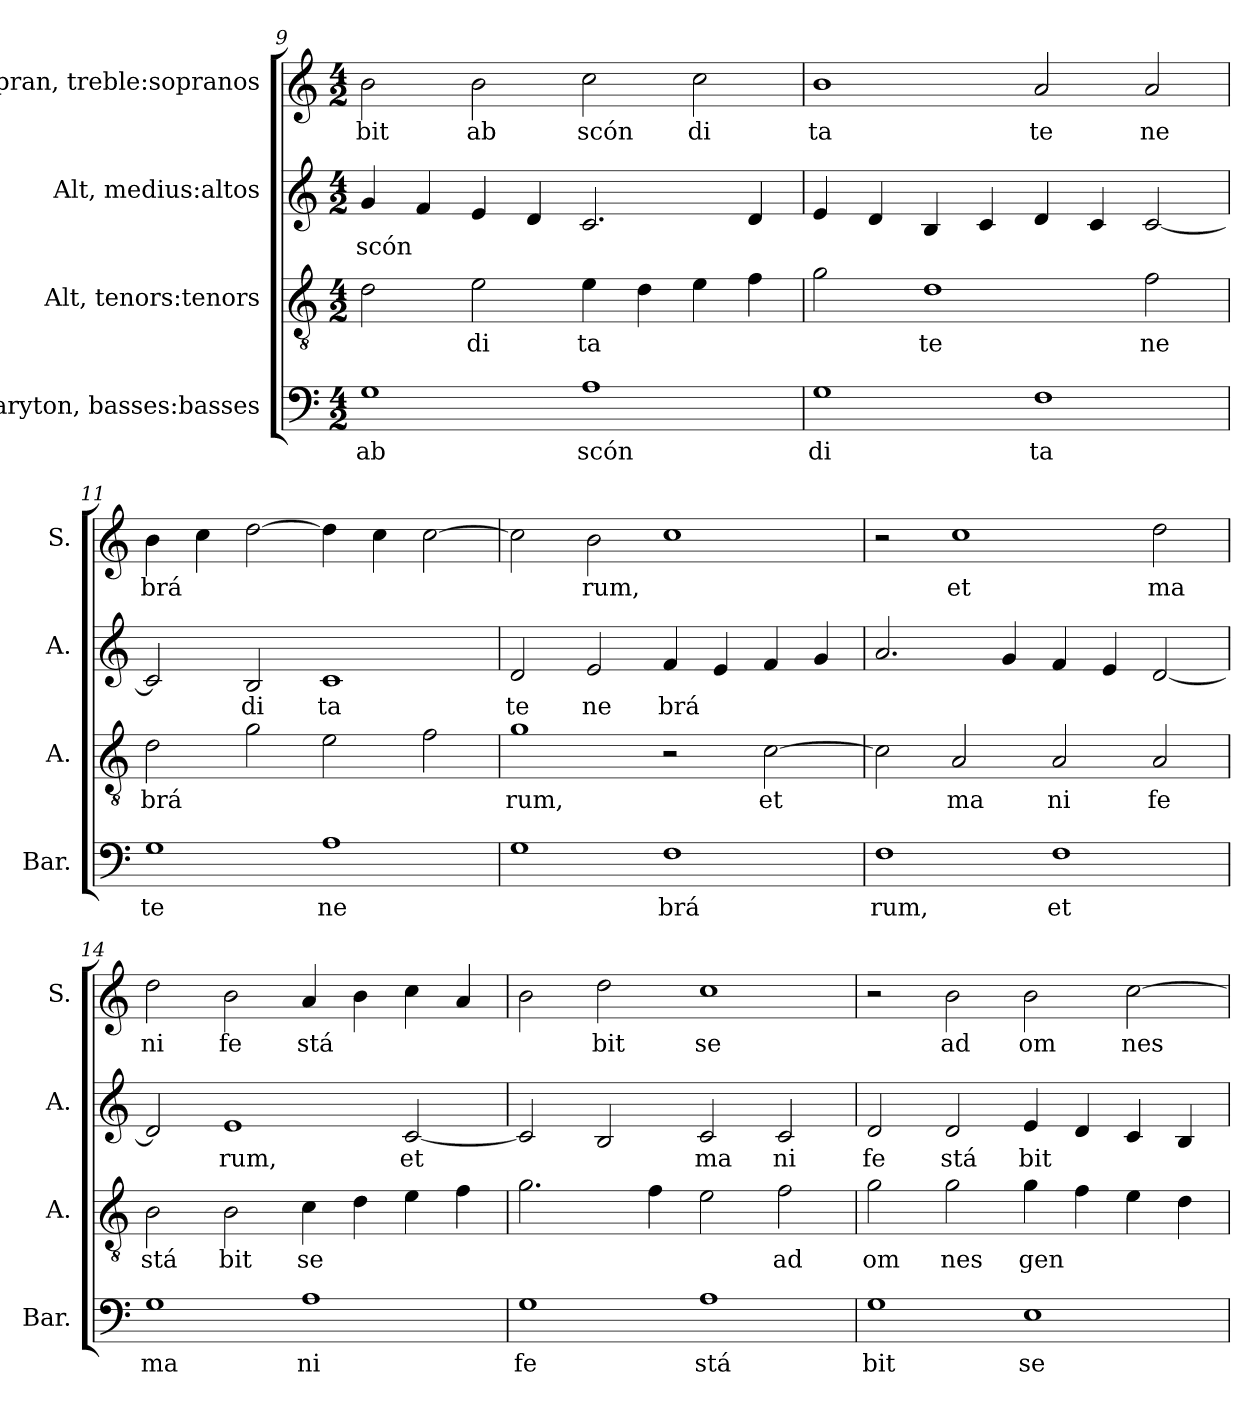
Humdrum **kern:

**kern	**text	**kern	**text	**kern	**text	**kern	**text
*part4	*part4	*part3	*part3	*part2	*part2	*part1	*part1
*staff4	*staff4	*staff3	*staff3	*staff2	*staff2	*staff1	*staff1
*I"Baryton, basses:basses	*	*I"Alt, tenors:tenors	*	*I"Alt, medius:altos	*	*I"Sopran, treble:sopranos	*
*I'Bar.	*	*I'A.	*	*I'A.	*	*I'S.	*
*clefF4	*	*clefGv2	*	*clefG2	*	*clefG2	*
*k[]	*	*k[]	*	*k[]	*	*k[]	*
*M4/2	*	*M4/2	*	*M4/2	*	*M4/2	*
=9	=9	=9	=9	=9	=9	=9	=9
!	!LO:LY:b	!	!	!	!LO:LY:b	!	!LO:LY:b
1G	ab	2d\	.	4g/	scón	2b\	bit
.	.	.	.	4f/	.	.	.
!	!	!	!LO:LY:b	!	!	!	!LO:LY:b
.	.	2e\	di	4e/	.	2b\	ab
.	.	.	.	4d/	.	.	.
!	!LO:LY:b	!	!LO:LY:b	!	!	!	!LO:LY:b
1A	scón	4e\	ta	2.c/	.	2cc\	scón
.	.	4d\	.	.	.	.	.
!	!	!	!	!	!	!	!LO:LY:b
.	.	4e\	.	.	.	2cc\	di
.	.	4f\	.	4d/	.	.	.
=10	=10	=10	=10	=10	=10	=10	=10
!	!LO:LY:b	!	!	!	!	!	!LO:LY:b
1G	di	2g\	.	4e/	.	1b	ta
.	.	.	.	4d/	.	.	.
!	!	!	!LO:LY:b	!	!	!	!
.	.	1d	te	4B/	.	.	.
.	.	.	.	4c/	.	.	.
!	!LO:LY:b	!	!	!	!	!	!LO:LY:b
1F	ta	.	.	4d/	.	2a/	te
.	.	.	.	4c/	.	.	.
!	!	!	!LO:LY:b	!	!	!	!LO:LY:b
.	.	2f\	ne	[2c/	.	2a/	ne
=11	=11	=11	=11	=11	=11	=11	=11
!	!LO:LY:b	!	!LO:LY:b	!	!	!	!LO:LY:b
1G	te	2d\	brá	2c/]	.	4b\	brá
.	.	.	.	.	.	4cc\	.
!	!	!	!	!	!LO:LY:b	!	!
.	.	2g\	.	2B/	di	[2dd\	.
!	!LO:LY:b	!	!	!	!LO:LY:b	!	!
1A	ne	2e\	.	1c	ta	4dd\]	.
.	.	.	.	.	.	4cc\	.
.	.	2f\	.	.	.	[2cc\	.
!!LO:PB:g=z
=12	=12	=12	=12	=12	=12	=12	=12
!	!	!	!LO:LY:b	!	!LO:LY:b	!	!
1G	.	1g	rum,	2d/	te	2cc\]	.
!	!	!	!	!	!LO:LY:b	!	!LO:LY:b
.	.	.	.	2e/	ne	2b\	rum,
!	!LO:LY:b	!	!	!	!LO:LY:b	!	!
1F	brá	2r	.	4f/	brá	1cc	.
.	.	.	.	4e/	.	.	.
!	!	!	!LO:LY:b	!	!	!	!
.	.	[2c\	et	4f/	.	.	.
.	.	.	.	4g/	.	.	.
=13	=13	=13	=13	=13	=13	=13	=13
!	!LO:LY:b	!	!	!	!	!	!
1F	rum,	2c\]	.	2.a/	.	2r	.
!	!	!	!LO:LY:b	!	!	!	!LO:LY:b
.	.	2A/	ma	.	.	1cc	et
.	.	.	.	4g/	.	.	.
!	!LO:LY:b	!	!LO:LY:b	!	!	!	!
1F	et	2A/	ni	4f/	.	.	.
.	.	.	.	4e/	.	.	.
!	!	!	!LO:LY:b	!	!	!	!LO:LY:b
.	.	2A/	fe	[2d/	.	2dd\	ma
=14	=14	=14	=14	=14	=14	=14	=14
!	!LO:LY:b	!	!LO:LY:b	!	!	!	!LO:LY:b
1G	ma	2B\	stá	2d/]	.	2dd\	ni
!	!	!	!LO:LY:b	!	!LO:LY:b	!	!LO:LY:b
.	.	2B\	bit	1e	rum,	2b\	fe
!	!LO:LY:b	!	!LO:LY:b	!	!	!	!LO:LY:b
1A	ni	4c\	se	.	.	4a/	stá
.	.	4d\	.	.	.	4b\	.
!	!	!	!	!	!LO:LY:b	!	!
.	.	4e\	.	[2c/	et	4cc\	.
.	.	4f\	.	.	.	4a/	.
=15	=15	=15	=15	=15	=15	=15	=15
!	!LO:LY:b	!	!	!	!	!	!
1G	fe	2.g\	.	2c/]	.	2b\	.
!	!	!	!	!	!	!	!LO:LY:b
.	.	.	.	2B/	.	2dd\	bit
.	.	4f\	.	.	.	.	.
!	!LO:LY:b	!	!	!	!LO:LY:b	!	!LO:LY:b
1A	stá	2e\	.	2c/	ma	1cc	se
!	!	!	!LO:LY:b	!	!LO:LY:b	!	!
.	.	2f\	ad	2c/	ni	.	.
=16	=16	=16	=16	=16	=16	=16	=16
!	!LO:LY:b	!	!LO:LY:b	!	!LO:LY:b	!	!
1G	bit	2g\	om	2d/	fe	2r	.
!	!	!	!LO:LY:b	!	!LO:LY:b	!	!LO:LY:b
.	.	2g\	nes	2d/	stá	2b\	ad
!	!LO:LY:b	!	!LO:LY:b	!	!LO:LY:b	!	!LO:LY:b
1E	se	4g\	gen	4e/	bit	2b\	om
.	.	4f\	.	4d/	.	.	.
!	!	!	!	!	!	!	!LO:LY:b
.	.	4e\	.	4c/	.	[2cc\	nes
.	.	4d\	.	4B/	.	.	.
=	=	=	=	=	=	=	=
*-	*-	*-	*-	*-	*-	*-	*-
